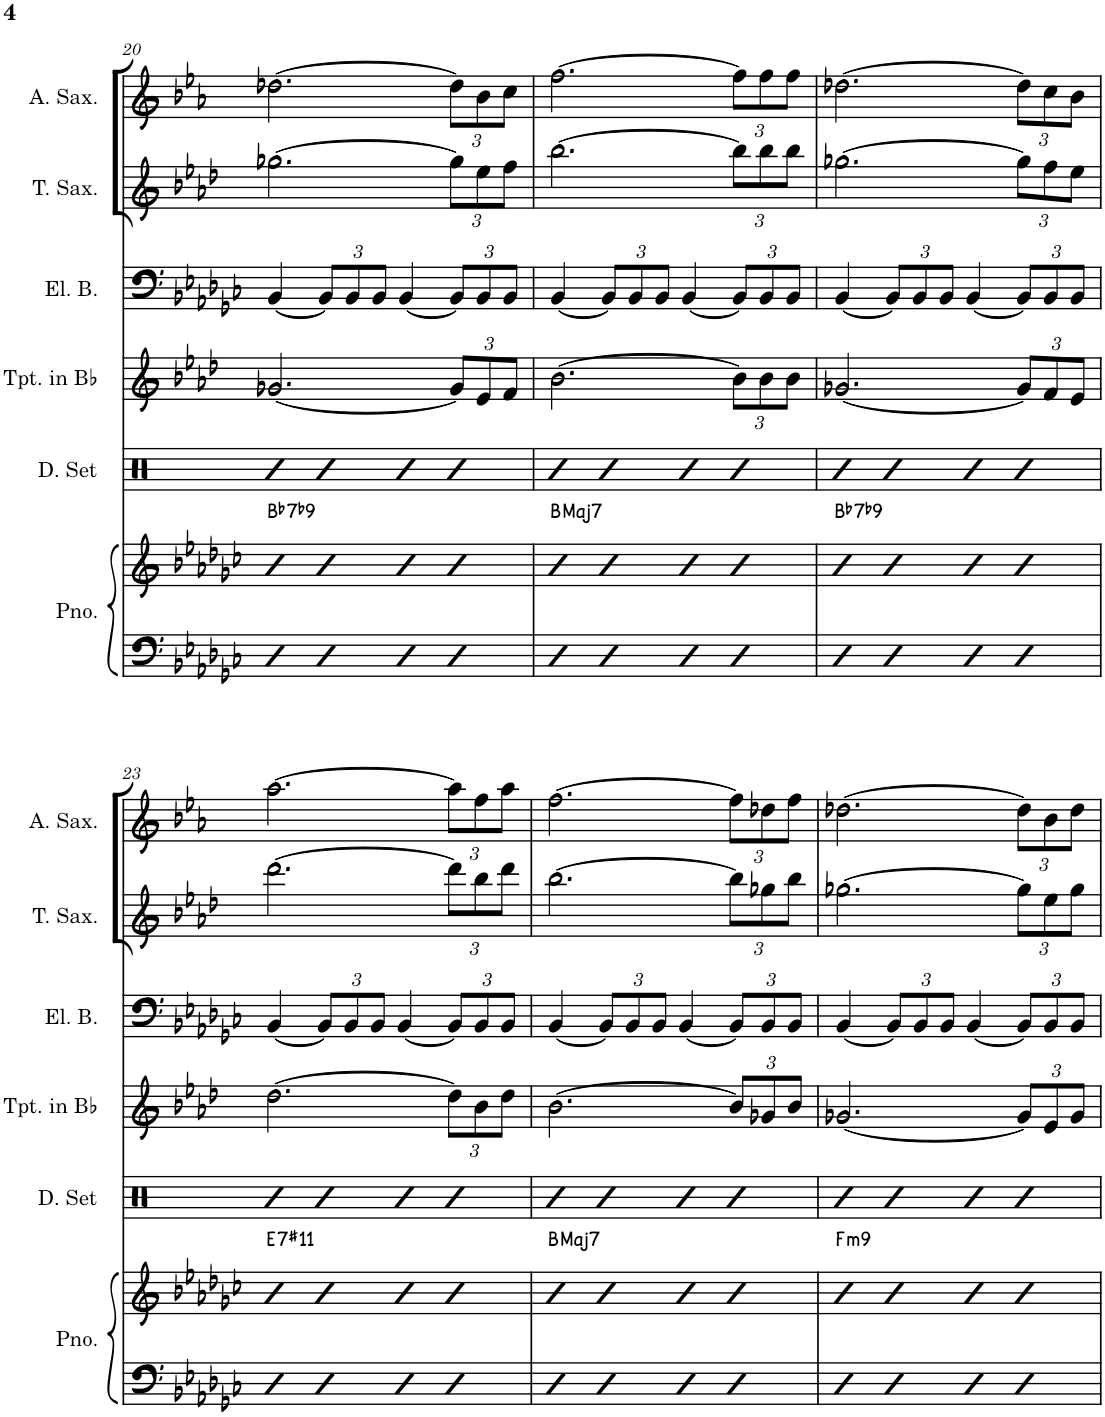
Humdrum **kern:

**kern	**kern	**harte	**kern	**kern	**kern	**kern	**kern
*part6	*part6	*part6	*part5	*part4	*part3	*part2	*part1
*staff7	*staff6	*	*staff5	*staff4	*staff3	*staff2	*staff1
*I"Piano	*	*	*I"Drumset	*I"Trumpet in Bb	*I"Electric Bass	*I"Tenor Saxophone	*I"Alto Saxophone
*I'Pno.	*	*	*I'D. Set	*I'Tpt. in Bb	*I'El. B.	*I'T. Sax.	*I'A. Sax.
!!LO:PB:g=z
*clefF4	*clefG2	*	*clefX	*clefG2	*clefF4	*clefG2	*clefG2
*	*	*	*	*Trd1c2	*Trd7c12	*Trd8c14	*Trd5c9
*k[b-e-a-d-g-c-]	*k[b-e-a-d-g-c-]	*	*k[]	*k[b-e-a-d-]	*k[b-e-a-d-g-c-]	*k[b-e-a-d-]	*k[b-e-a-]
*M4/4	*M4/4	*	*M4/4	*M4/4	*M4/4	*M4/4	*M4/4
=20	=20	=20	=20	=20	=20	=20	=20
!	!	!LO:H:kt=7	!	!	!	!	!
4D-	4b-	Bb:7(b9)	4R	[2.g-X/	[4BB-/	[2.gg-X\	[2.dd-X\
*	*	*	*	*	*Xbrackettup	*	*
4D-	4b-	.	4R	.	12BB-/L]	.	.
.	.	.	.	.	12BB-/	.	.
.	.	.	.	.	12BB-/J	.	.
4D-	4b-	.	4R	.	[4BB-/	.	.
*	*	*	*	*Xbrackettup	*	*Xbrackettup	*Xbrackettup
4D-	4b-	.	4R	12g-/L]	12BB-/L]	12gg-\L]	12dd-\L]
.	.	.	.	12e-/	12BB-/	12ee-\	12b-\
.	.	.	.	12f/J	12BB-/J	12ff\J	12cc\J
=21	=21	=21	=21	=21	=21	=21	=21
!	!	!LO:H:kt=Maj7	!	!	!	!	!
4D-	4b-	B:maj7	4R	[2.b-\	[4BB-/	[2.bb-\	[2.ff\
4D-	4b-	.	4R	.	12BB-/L]	.	.
.	.	.	.	.	12BB-/	.	.
.	.	.	.	.	12BB-/J	.	.
4D-	4b-	.	4R	.	[4BB-/	.	.
4D-	4b-	.	4R	12b-\L]	12BB-/L]	12bb-\L]	12ff\L]
.	.	.	.	12b-\	12BB-/	12bb-\	12ff\
.	.	.	.	12b-\J	12BB-/J	12bb-\J	12ff\J
=22	=22	=22	=22	=22	=22	=22	=22
!	!	!LO:H:kt=7	!	!	!	!	!
4D-	4b-	Bb:7(b9)	4R	[2.g-X/	[4BB-/	[2.gg-X\	[2.dd-X\
4D-	4b-	.	4R	.	12BB-/L]	.	.
.	.	.	.	.	12BB-/	.	.
.	.	.	.	.	12BB-/J	.	.
4D-	4b-	.	4R	.	[4BB-/	.	.
4D-	4b-	.	4R	12g-/L]	12BB-/L]	12gg-\L]	12dd-\L]
.	.	.	.	12f/	12BB-/	12ff\	12cc\
.	.	.	.	12e-/J	12BB-/J	12ee-\J	12b-\J
!!LO:LB:g=z
=23	=23	=23	=23	=23	=23	=23	=23
!	!	!LO:H:kt=7	!	!	!	!	!
4D-	4b-	E:7(#11)	4R	[2.dd-\	[4BB-/	[2.ddd-\	[2.aa-\
4D-	4b-	.	4R	.	12BB-/L]	.	.
.	.	.	.	.	12BB-/	.	.
.	.	.	.	.	12BB-/J	.	.
4D-	4b-	.	4R	.	[4BB-/	.	.
4D-	4b-	.	4R	12dd-\L]	12BB-/L]	12ddd-\L]	12aa-\L]
.	.	.	.	12b-\	12BB-/	12bb-\	12ff\
.	.	.	.	12dd-\J	12BB-/J	12ddd-\J	12aa-\J
=24	=24	=24	=24	=24	=24	=24	=24
!	!	!LO:H:kt=Maj7	!	!	!	!	!
4D-	4b-	B:maj7	4R	[2.b-\	[4BB-/	[2.bb-\	[2.ff\
4D-	4b-	.	4R	.	12BB-/L]	.	.
.	.	.	.	.	12BB-/	.	.
.	.	.	.	.	12BB-/J	.	.
4D-	4b-	.	4R	.	[4BB-/	.	.
4D-	4b-	.	4R	12b-/L]	12BB-/L]	12bb-\L]	12ff\L]
.	.	.	.	12g-X/	12BB-/	12gg-X\	12dd-X\
.	.	.	.	12b-/J	12BB-/J	12bb-\J	12ff\J
=25	=25	=25	=25	=25	=25	=25	=25
!	!	!LO:H:kt=m9	!	!	!	!	!
4D-	4b-	F:min9	4R	[2.g-X/	[4BB-/	[2.gg-X\	[2.dd-X\
4D-	4b-	.	4R	.	12BB-/L]	.	.
.	.	.	.	.	12BB-/	.	.
.	.	.	.	.	12BB-/J	.	.
4D-	4b-	.	4R	.	[4BB-/	.	.
4D-	4b-	.	4R	12g-/L]	12BB-/L]	12gg-\L]	12dd-\L]
.	.	.	.	12e-/	12BB-/	12ee-\	12b-\
.	.	.	.	12g-/J	12BB-/J	12gg-\J	12dd-\J
=	=	=	=	=	=	=	=
*-	*-	*-	*-	*-	*-	*-	*-
